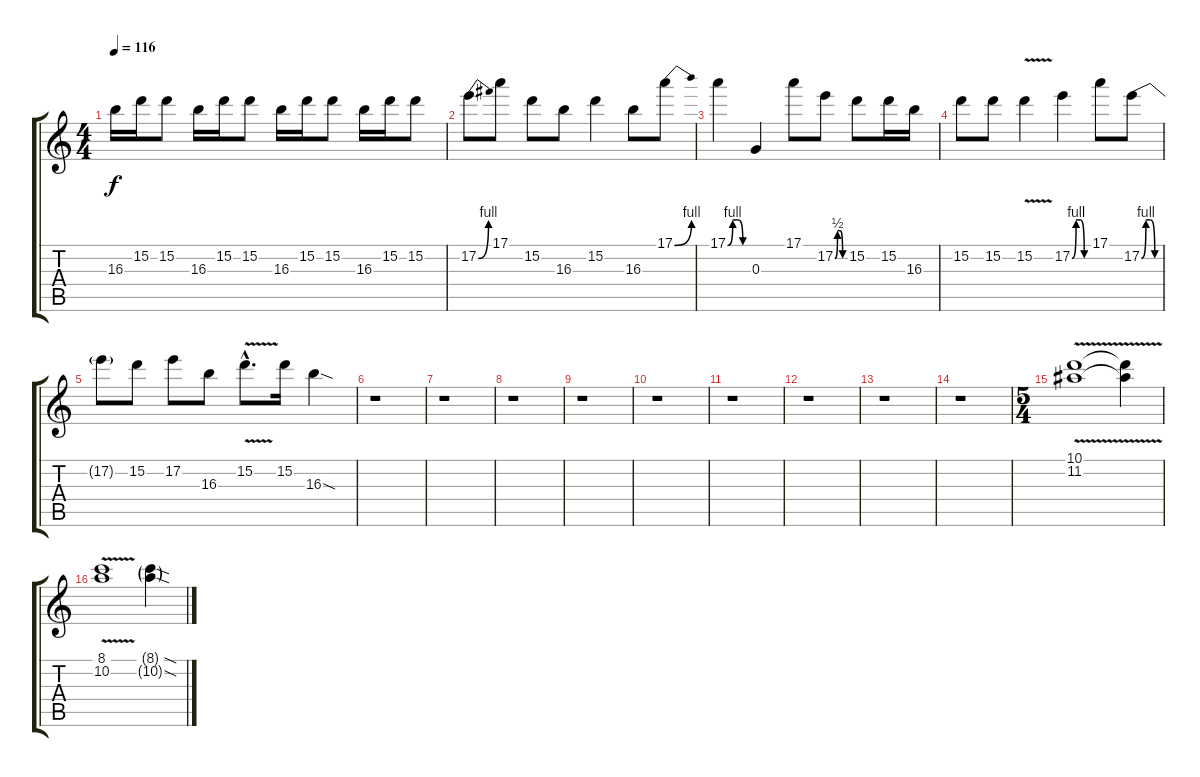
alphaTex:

\track "" {instrument distortionguitar}
\staff {score tabs}
\tuning (E4 B3 G3 D3 A2 E2) {hide}
\ts (4 4)
\tempo 116
\clef g2
\ks c
16.3.16{dy f} 15.2.16 15.2.8 16.3.16 15.2.16 15.2.8 16.3.16 15.2.16 15.2.8 16.3.16 15.2.16 15.2.8 |
17.2{be (bend 0 0 60 4)}.8 17.1.8 15.2.8 16.3.8 15.2.4 16.3.8 17.1{be (bend 0 0 60 4)}.8 |
17.1{be (custom 0 0 15 4 30 4 45 0 60 0)}.4 0.3.4 17.1.8 17.2{be (custom 0 0 15 2 30 2 45 0 60 0)}.8 15.2.8 15.2.16 16.3.16 |
15.2.8 15.2.8 15.2{v}.4 17.2{be (custom 0 0 15 4 30 4 45 0 60 0)}.4 17.1.8 17.2{be (custom 0 0 15 4 30 4 45 0 60 0)}.8 |
17.2{t}.8 15.2.8 17.2.8 16.3.8 15.2{v hac}.8{d} 15.2.16 16.3{sod}.4 |
r.1 |
r.1 |
r.1 |
r.1 |
r.1 |
r.1 |
r.1 |
r.1 |
r.1 |
\ts (5 4)
(10.1{v} 11.2{v}).1 (10.1{t} 11.2{t}).4 |
(8.1{v} 10.2{v}).1 (8.1{sod g} 10.2{sod g}).4
